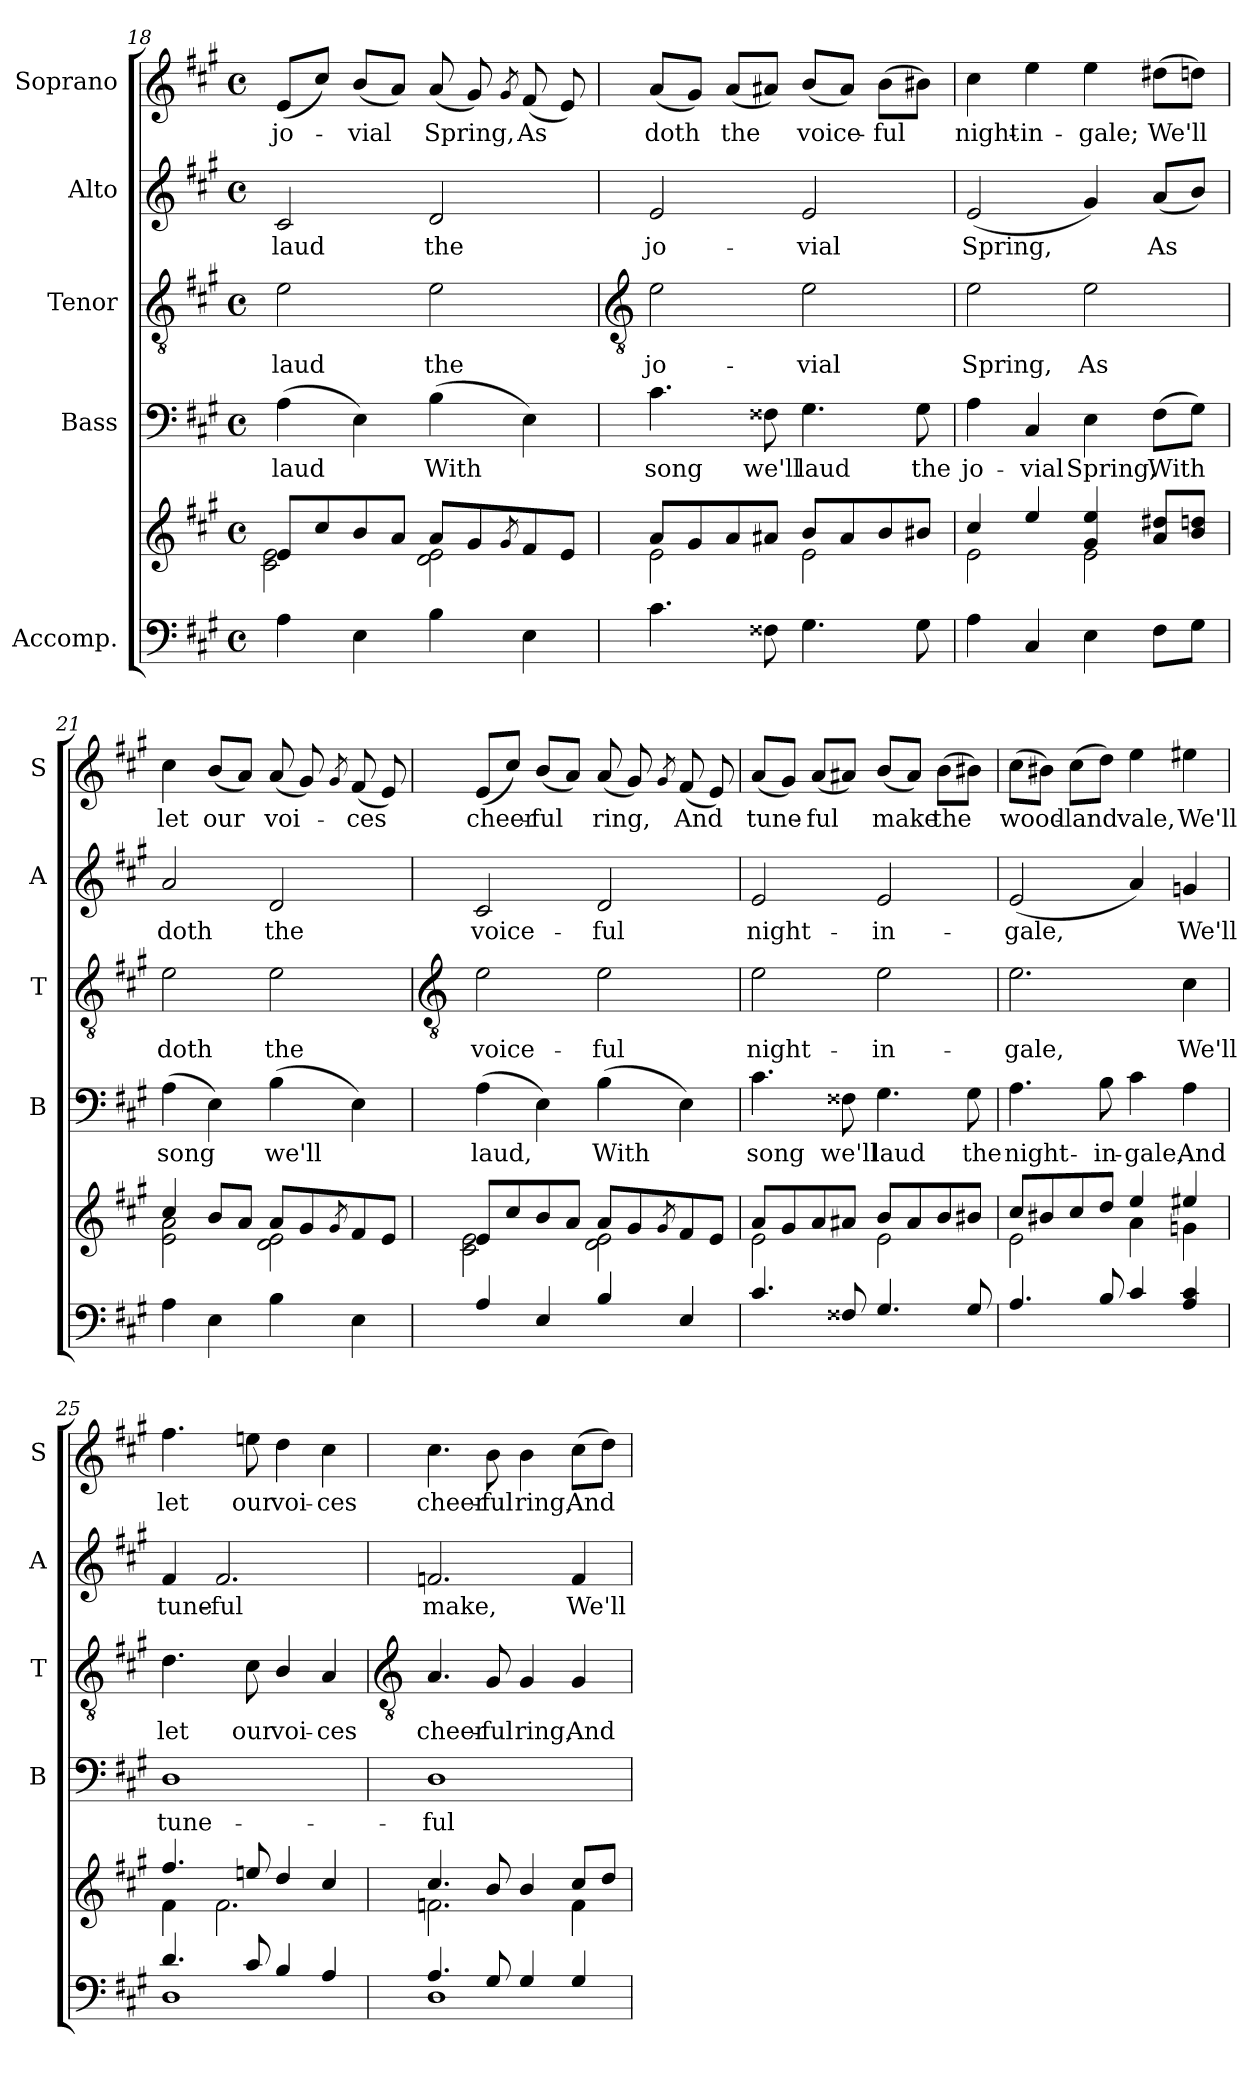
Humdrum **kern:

**kern	**kern	**kern	**text	**kern	**text	**kern	**text	**kern	**text
*part5	*part5	*part4	*part4	*part3	*part3	*part2	*part2	*part1	*part1
*staff6	*staff5	*staff4	*staff4	*staff3	*staff3	*staff2	*staff2	*staff1	*staff1
*I"Accomp.	*	*I"Bass	*	*I"Tenor	*	*I"Alto	*	*I"Soprano	*
*	*	*I'B	*	*I'T	*	*I'A	*	*I'S	*
*clefF4	*clefG2	*clefF4	*	*clefGv2	*	*clefG2	*	*clefG2	*
*k[f#c#g#]	*k[f#c#g#]	*k[f#c#g#]	*	*k[f#c#g#]	*	*k[f#c#g#]	*	*k[f#c#g#]	*
*A:	*A:	*A:	*	*A:	*	*A:	*	*A:	*
*M4/4	*M4/4	*M4/4	*	*M4/4	*	*M4/4	*	*M4/4	*
*met(c)	*met(c)	*met(c)	*	*met(c)	*	*met(c)	*	*met(c)	*
=18	=18	=18	=18	=18	=18	=18	=18	=18	=18
*	*^	*	*	*	*	*	*	*	*
!	!	!	!	!LO:LY:b	!	!LO:LY:b	!	!LO:LY:b	!	!LO:LY:b
4A	8e/L	2c#\ 2e\	(>4A	laud	2e	laud	2c#	laud	(8eL	jo-
.	8cc#/	.	.	.	.	.	.	.	8cc#J)	.
!	!	!	!	!	!	!	!	!	!	!LO:LY:b
4E	8b/	.	4E)	.	.	.	.	.	(<8bL	-vial
.	8a/J	.	.	.	.	.	.	.	8aJ)	.
!	!	!	!	!LO:LY:b	!	!LO:LY:b	!	!LO:LY:b	!	!LO:LY:b
4B	8a/L	2d\ 2e\	(>4B	With	2e	the	2d	the	(<8aL	Spring,
.	8g#/	.	.	.	.	.	.	.	8g#)	.
.	8qg#	.	.	.	.	.	.	.	8qg#J	.
!	!	!	!	!	!	!	!	!	!	!LO:LY:b
4E	8f#/	.	4E)	.	.	.	.	.	(<8f#L	As
.	8e/J	.	.	.	.	.	.	.	8eJ)	.
!!LO:LB:g=z
=19	=19	=19	=19	=19	=19	=19	=19	=19	=19	=19
*	*	*	*	*	*clefGv2	*	*	*	*	*
!	!	!	!	!LO:LY:b	!	!LO:LY:b	!	!LO:LY:b	!	!LO:LY:b
4.c#	8a/L	2e\	4.c#	song	2e	jo-	2e	jo-	(<8aL	doth
.	8g#/	.	.	.	.	.	.	.	8g#J)	.
!	!	!	!	!	!	!	!	!	!	!LO:LY:b
.	8a/	.	.	.	.	.	.	.	(<8aL	the
!	!	!	!	!LO:LY:b	!	!	!	!	!	!
8F##X	8a#X/J	.	8F##X	we'll	.	.	.	.	8a#XJ)	.
!	!	!	!	!LO:LY:b	!	!LO:LY:b	!	!LO:LY:b	!	!LO:LY:b
4.G#	8b/L	2e\	4.G#	laud	2e	-vial	2e	-vial	(<8bL	voice-
.	8a#/	.	.	.	.	.	.	.	8a#J)	.
!	!	!	!	!	!	!	!	!	!	!LO:LY:b
.	8b/	.	.	.	.	.	.	.	(>8bL	ful
!	!	!	!	!LO:LY:b	!	!	!	!	!	!
8G#	8b#X/J	.	8G#	the	.	.	.	.	8b#XJ)	.
=20	=20	=20	=20	=20	=20	=20	=20	=20	=20	=20
!	!	!	!	!LO:LY:b	!	!LO:LY:b	!	!LO:LY:b	!	!LO:LY:b
4A	4cc#/	2e\	4A	jo-	2e	Spring,	(<2e	Spring,	4cc#	night-
!	!	!	!	!LO:LY:b	!	!	!	!	!	!LO:LY:b
4C#	4ee/	.	4C#	-vial	.	.	.	.	4ee	-in-
!	!	!	!	!LO:LY:b	!	!LO:LY:b	!	!	!	!LO:LY:b
4E	4g#/ 4ee/	2e\	4E	Spring,	2e	As	4g#)	.	4ee	-gale;
!	!	!	!	!LO:LY:b	!	!	!	!LO:LY:b	!	!LO:LY:b
8F#L	8a/ 8dd#X/L	.	(>8F#L	With	.	.	(<8aL	As	(>8dd#XL	We'll
8G#J	8b/ 8ddn/J	.	8G#J)	.	.	.	8bJ)	.	8ddnJ)	.
=21	=21	=21	=21	=21	=21	=21	=21	=21	=21	=21
!	!	!	!	!LO:LY:b	!	!LO:LY:b	!	!LO:LY:b	!	!LO:LY:b
4A	4cc#/	2e\ 2a\	(>4A	song	2e	doth	2a	doth	4cc#	let
!	!	!	!	!	!	!	!	!	!	!LO:LY:b
4E	8b/L	.	4E)	.	.	.	.	.	(<8bL	our
.	8a/J	.	.	.	.	.	.	.	8aJ)	.
!	!	!	!	!LO:LY:b	!	!LO:LY:b	!	!LO:LY:b	!	!LO:LY:b
4B	8a/L	2d\ 2e\	(>4B	we'll	2e	the	2d	the	(<8aL	voi-
.	8g#/	.	.	.	.	.	.	.	8g#)	.
.	8qg#	.	.	.	.	.	.	.	8qg#J	.
!	!	!	!	!	!	!	!	!	!	!LO:LY:b
4E	8f#/	.	4E)	.	.	.	.	.	(<8f#L	ces
.	8e/J	.	.	.	.	.	.	.	8eJ)	.
!!LO:LB:g=z
=22	=22	=22	=22	=22	=22	=22	=22	=22	=22	=22
*	*	*	*	*	*clefGv2	*	*	*	*	*
*^	*	*	*	*	*	*	*	*	*	*
!	!	!	!	!	!LO:LY:b	!	!LO:LY:b	!	!LO:LY:b	!	!LO:LY:b
4A	1ryy	8e/L	2c#\ 2e\	(>4A	laud,	2e	voice-	2c#	voice-	(<8eL	cheer-
.	.	8cc#/	.	.	.	.	.	.	.	8cc#J)	.
!	!	!	!	!	!	!	!	!	!	!	!LO:LY:b
4E	.	8b/	.	4E)	.	.	.	.	.	(<8bL	ful
.	.	8a/J	.	.	.	.	.	.	.	8aJ)	.
!	!	!	!	!	!LO:LY:b	!	!LO:LY:b	!	!LO:LY:b	!	!LO:LY:b
4B	.	8a/L	2d\ 2e\	(>4B	With	2e	-ful	2d	-ful	(<8aL	ring,
.	.	8g#/	.	.	.	.	.	.	.	8g#)	.
.	.	8qg#	.	.	.	.	.	.	.	8qg#J	.
!	!	!	!	!	!	!	!	!	!	!	!LO:LY:b
4E	.	8f#/	.	4E)	.	.	.	.	.	(<8f#L	And
.	.	8e/J	.	.	.	.	.	.	.	8eJ)	.
=23	=23	=23	=23	=23	=23	=23	=23	=23	=23	=23	=23
!	!	!	!	!	!LO:LY:b	!	!LO:LY:b	!	!LO:LY:b	!	!LO:LY:b
4.c#	1ryy	8a/L	2e\	4.c#	song	2e	night-	2e	night-	(<8aL	tune-
.	.	8g#/	.	.	.	.	.	.	.	8g#J)	.
!	!	!	!	!	!	!	!	!	!	!	!LO:LY:b
.	.	8a/	.	.	.	.	.	.	.	(<8aL	ful
!	!	!	!	!	!LO:LY:b	!	!	!	!	!	!
8F##X	.	8a#X/J	.	8F##X	we'll	.	.	.	.	8a#XJ)	.
!	!	!	!	!	!LO:LY:b	!	!LO:LY:b	!	!LO:LY:b	!	!LO:LY:b
4.G#	.	8b/L	2e\	4.G#	laud	2e	-in-	2e	-in-	(<8bL	make
.	.	8a#/	.	.	.	.	.	.	.	8a#J)	.
!	!	!	!	!	!	!	!	!	!	!	!LO:LY:b
.	.	8b/	.	.	.	.	.	.	.	(>8bL	the
!	!	!	!	!	!LO:LY:b	!	!	!	!	!	!
8G#	.	8b#X/J	.	8G#	the	.	.	.	.	8b#XJ)	.
=24	=24	=24	=24	=24	=24	=24	=24	=24	=24	=24	=24
!	!	!	!	!	!LO:LY:b	!	!LO:LY:b	!	!LO:LY:b	!	!LO:LY:b
4.A	1ryy	8cc#/L	2e\	4.A	night-	2.e	-gale,	(<2e	-gale,	(>8cc#L	wood-
.	.	8b#X/	.	.	.	.	.	.	.	8b#XJ)	.
!	!	!	!	!	!	!	!	!	!	!	!LO:LY:b
.	.	8cc#/	.	.	.	.	.	.	.	(>8cc#L	land
!	!	!	!	!	!LO:LY:b	!	!	!	!	!	!
8B	.	8dd/J	.	8B	-in-	.	.	.	.	8ddJ)	.
!	!	!	!	!	!LO:LY:b	!	!	!	!	!	!LO:LY:b
4c#	.	4ee/	4a\	4c#	-gale,	.	.	4a)	.	4ee	vale,
!	!	!	!	!	!LO:LY:b	!	!LO:LY:b	!	!LO:LY:b	!	!LO:LY:b
4A 4c#	.	4ee#X/	4gn\	4A	And	4c#	We'll	4gn	We'll	4ee#X	We'll
=25	=25	=25	=25	=25	=25	=25	=25	=25	=25	=25	=25
!	!	!	!	!	!LO:LY:b	!	!LO:LY:b	!	!LO:LY:b	!	!LO:LY:b
4.d/	1D\	4.ff#/	4f#\	1D	tune-	4.d	let	4f#	tune-	4.ff#	let
!	!	!	!	!	!	!	!	!	!LO:LY:b	!	!
.	.	.	2.f#\	.	.	.	.	2.f#	-ful	.	.
!	!	!	!	!	!	!	!LO:LY:b	!	!	!	!LO:LY:b
8c#/	.	8een/	.	.	.	8c#	our	.	.	8een	our
!	!	!	!	!	!	!	!LO:LY:b	!	!	!	!LO:LY:b
4B/	.	4dd/	.	.	.	4B/	voi-	.	.	4dd	voi-
!	!	!	!	!	!	!	!LO:LY:b	!	!	!	!LO:LY:b
4A/	.	4cc#/	.	.	.	4A	-ces	.	.	4cc#	-ces
!!LO:LB:g=z
=26	=26	=26	=26	=26	=26	=26	=26	=26	=26	=26	=26
*	*	*	*	*	*	*clefGv2	*	*	*	*	*
!	!	!	!	!	!LO:LY:b	!	!LO:LY:b	!	!LO:LY:b	!	!LO:LY:b
4.A/	1D\	4.cc#/	2.fn\	1D	-ful	4.A	cheer-	2.fn	make,	4.cc#	cheer-
!	!	!	!	!	!	!	!LO:LY:b	!	!	!	!LO:LY:b
8G#/	.	8b/	.	.	.	8G#	-ful	.	.	8b	-ful
!	!	!	!	!	!	!	!LO:LY:b	!	!	!	!LO:LY:b
4G#/	.	4b/	.	.	.	4G#	ring,	.	.	4b	ring,
!	!	!	!	!	!	!	!LO:LY:b	!	!LO:LY:b	!	!LO:LY:b
4G#/	.	8cc#/L	4f\	.	.	4G#	And	4f	We'll	(>8cc#L	And
.	.	8dd/J	.	.	.	.	.	.	.	8ddJ)	.
*v	*v	*	*	*	*	*	*	*	*	*	*
*	*v	*v	*	*	*	*	*	*	*	*
=	=	=	=	=	=	=	=	=	=
*-	*-	*-	*-	*-	*-	*-	*-	*-	*-
